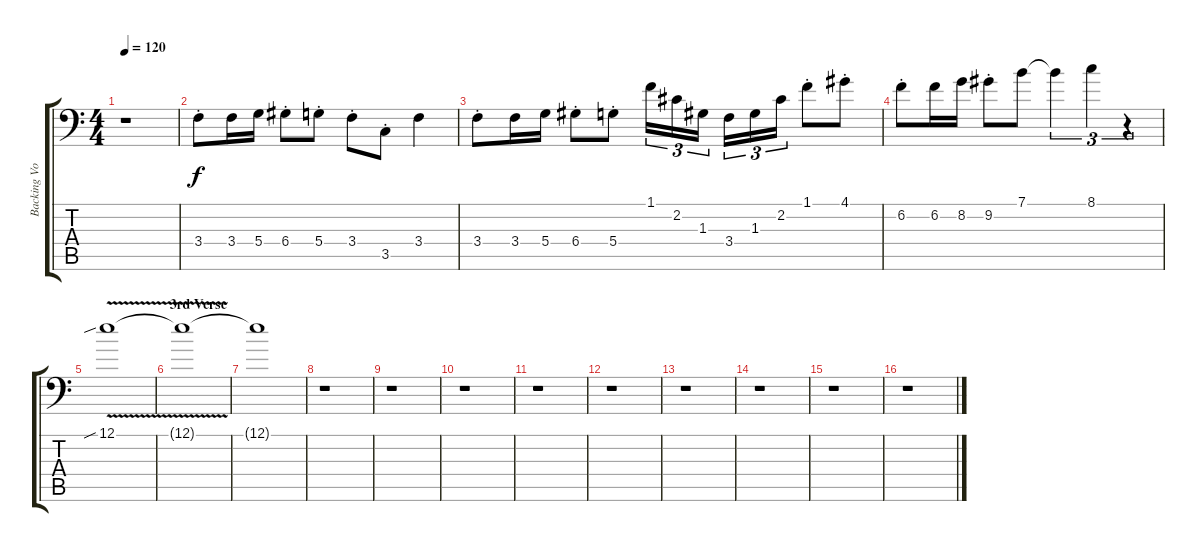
\track ("Backing Vocals 1/Misc." "Backing Vo") {instrument lead6voice}
\staff {score tabs}
\tuning (E4 B3 G3 D3 A2 G1) {hide}
\ts (4 4)
\tempo 120
\clef f4
\ks c
r.1{dy f} |
3.4{st}.8{volume 13 balance 11 instrument bassoon} 3.4.16 5.4.16 6.4{st}.8 5.4{st}.8 3.4{st}.8 3.5{st}.8 3.4.4 |
3.4{st}.8 3.4.16 5.4.16 6.4{st}.8 5.4{st}.8 1.1.16{tu (3 2)} 2.2.16{tu (3 2)} 1.3.16{tu (3 2)} 3.4.16{tu (3 2)} 1.3.16{tu (3 2)} 2.2.16{tu (3 2)} 1.1{st}.8 4.1{st}.8 |
6.2{st}.8 6.2.16 8.2.16 9.2{st}.8 7.1.8 7.1{t}.4{tu (3 2)} 8.1.4{tu (3 2)} r.4{tu (3 2)} |
12.1{v sib}.1{volume 0} |
\section ("" "3rd Verse")
12.1{t}.1 |
12.1{t}.1 |
r.1 |
r.1 |
r.1 |
r.1 |
r.1 |
r.1 |
r.1 |
r.1 |
r.1
